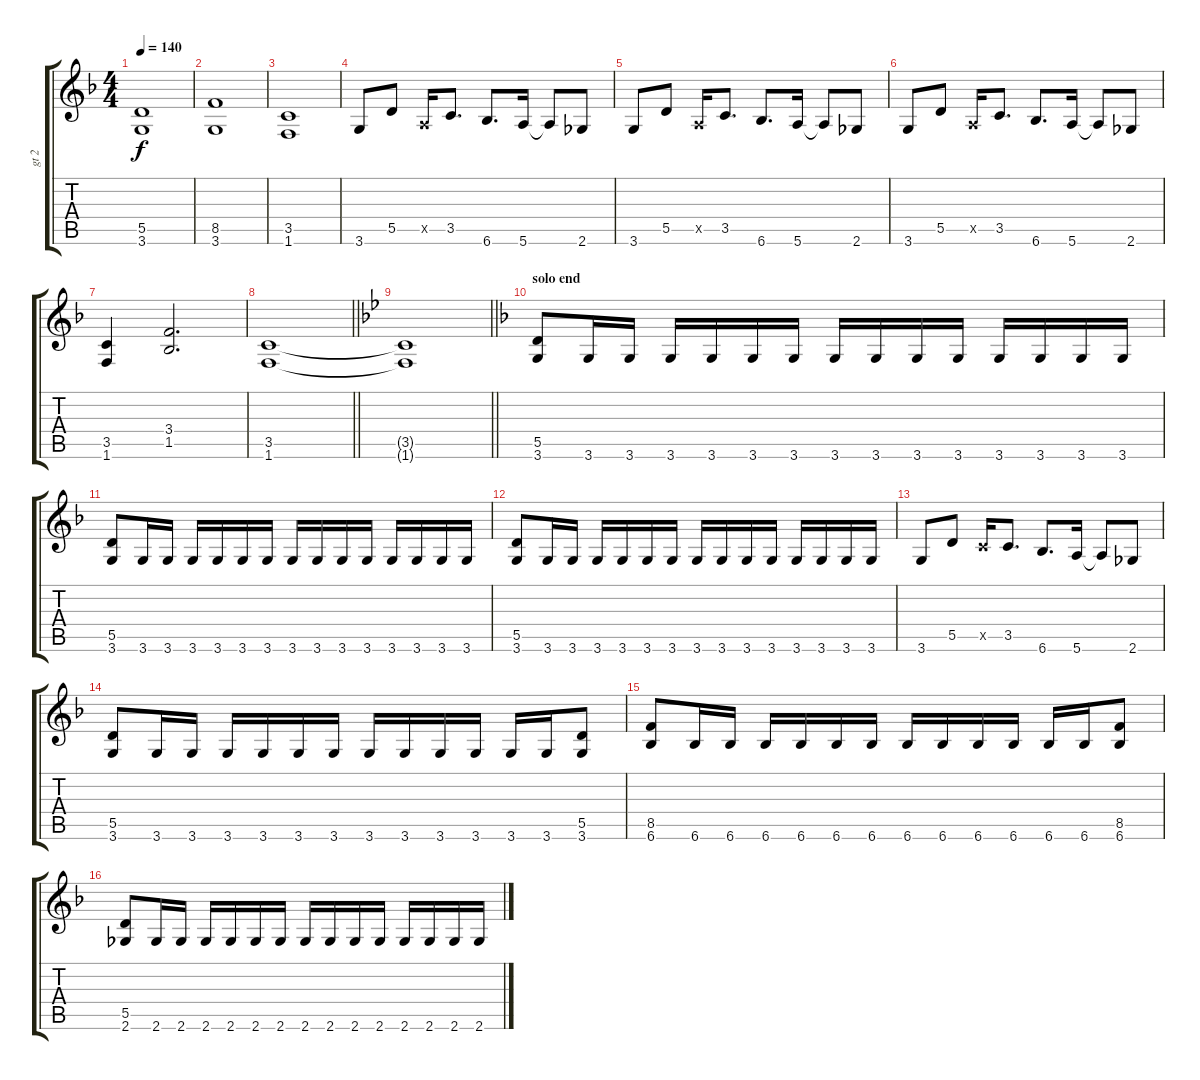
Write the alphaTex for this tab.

\track ("gt 2" "gt 2") {instrument distortionguitar}
\staff {score tabs}
\tuning (E4 B3 G3 D3 A2 E2) {hide}
\ts (4 4)
\tempo 140
\clef g2
\ks dminor
(5.5 3.6).1{dy f} |
(8.5 3.6).1 |
(3.5 1.6).1 |
3.6.8 5.5.8 0.5{x}.16 3.5.8{d} 6.6.8{d} 5.6.16 5.6{t}.8 2.6.8 |
3.6.8 5.5.8 0.5{x}.16 3.5.8{d} 6.6.8{d} 5.6.16 5.6{t}.8 2.6.8 |
3.6.8 5.5.8 0.5{x}.16 3.5.8{d} 6.6.8{d} 5.6.16 5.6{t}.8 2.6.8 |
(3.5 1.6).4 (3.4 1.5).2{d} |
\barLineRight lightlight
(3.5 1.6).1 |
\barLineRight lightlight
\ks gminor
(3.5{t} 1.6{t}).1 |
\section ("" "solo end")
\ks dminor
(5.5 3.6).8 3.6.16 3.6.16 3.6.16 3.6.16 3.6.16 3.6.16 3.6.16 3.6.16 3.6.16 3.6.16 3.6.16 3.6.16 3.6.16 3.6.16 |
(5.5 3.6).8 3.6.16 3.6.16 3.6.16 3.6.16 3.6.16 3.6.16 3.6.16 3.6.16 3.6.16 3.6.16 3.6.16 3.6.16 3.6.16 3.6.16 |
(5.5 3.6).8 3.6.16 3.6.16 3.6.16 3.6.16 3.6.16 3.6.16 3.6.16 3.6.16 3.6.16 3.6.16 3.6.16 3.6.16 3.6.16 3.6.16 |
3.6.8 5.5.8 3.5{x}.16 3.5.8{d} 6.6.8{d} 5.6.16 5.6{t}.8 2.6.8 |
(5.5 3.6).8 3.6.16 3.6.16 3.6.16 3.6.16 3.6.16 3.6.16 3.6.16 3.6.16 3.6.16 3.6.16 3.6.16 3.6.16 (5.5 3.6).8 |
(8.5 6.6).8 6.6.16 6.6.16 6.6.16 6.6.16 6.6.16 6.6.16 6.6.16 6.6.16 6.6.16 6.6.16 6.6.16 6.6.16 (8.5 6.6).8 |
(5.5 2.6).8 2.6.16 2.6.16 2.6.16 2.6.16 2.6.16 2.6.16 2.6.16 2.6.16 2.6.16 2.6.16 2.6.16 2.6.16 2.6.16 2.6.16
